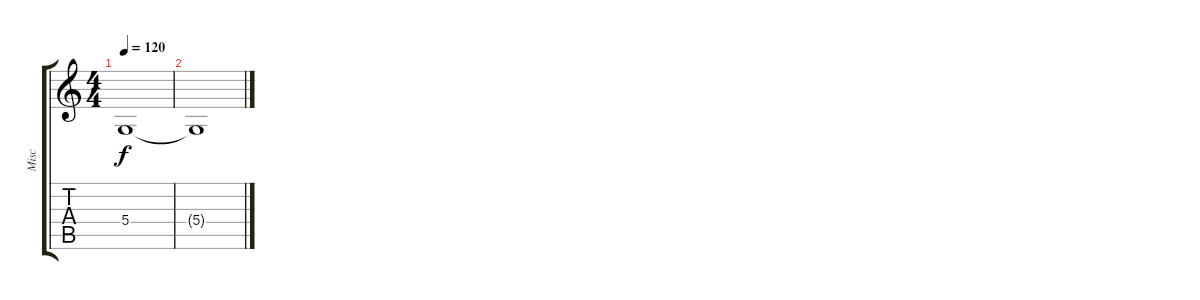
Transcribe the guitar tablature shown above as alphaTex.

\track ("Misc" "Misc") {instrument synthstrings2}
\staff {score tabs}
\tuning (E4 B3 G3 D3 A2 E2) {hide}
\ts (4 4)
\tempo 120
\clef g2
\ks c
5.4{t}.1{dy f} |
5.4{t}.1
